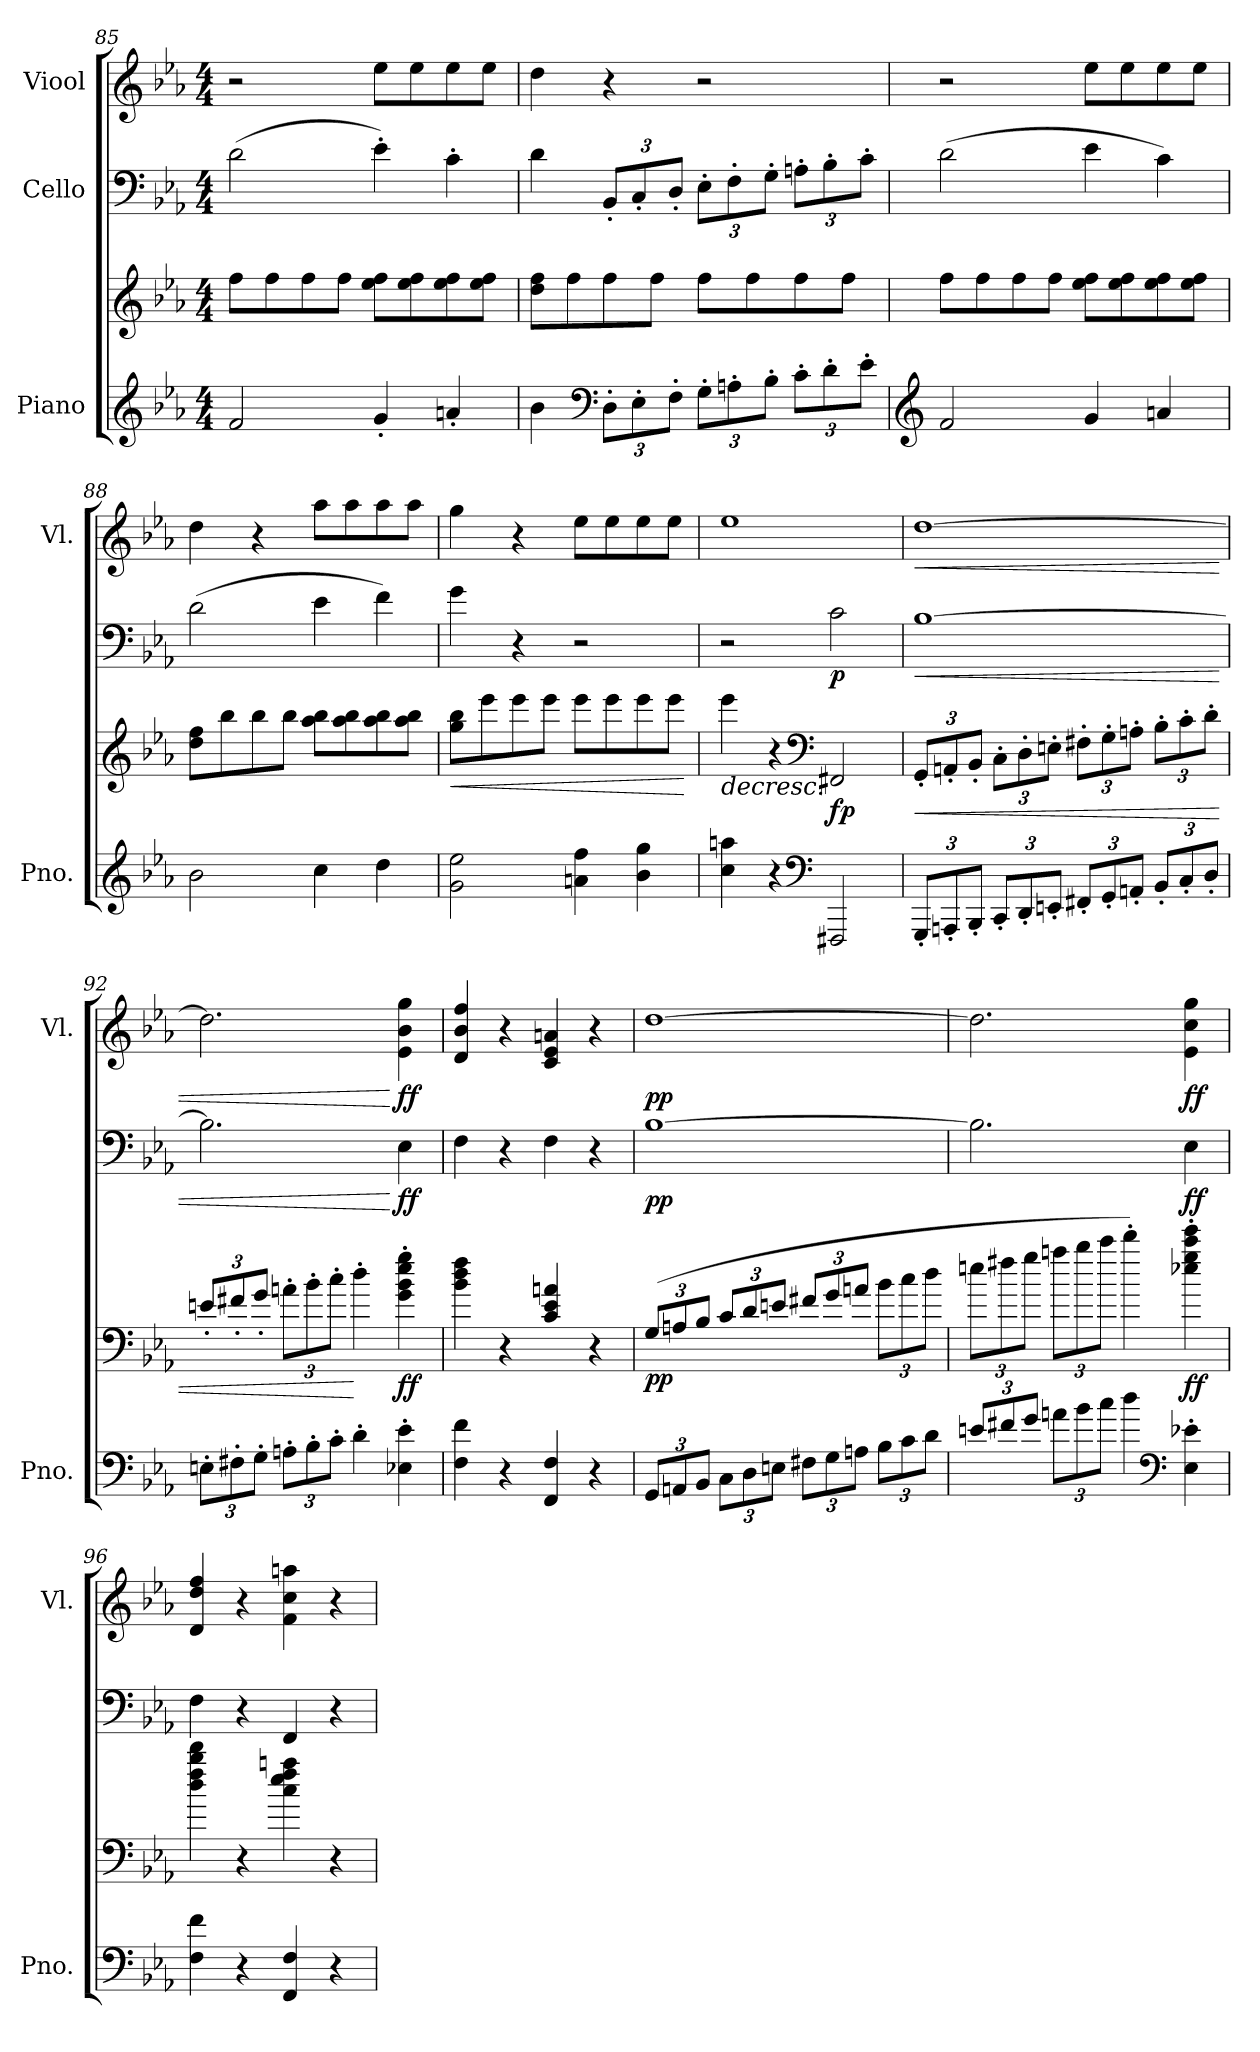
**kern	**kern	**dynam	**kern	**dynam	**kern	**dynam
*part3	*part3	*part3	*part2	*part2	*part1	*part1
*staff4	*staff3	*staff3/4	*staff2	*staff2	*staff1	*staff1
*I"Piano	*	*	*I"Cello	*	*I"Viool	*
*I'Pno.	*	*	*	*	*I'Vl.	*
!!LO:LB:g=z
*clefG2	*clefG2	*	*clefF4	*	*clefG2	*
*k[b-e-a-]	*k[b-e-a-]	*	*k[b-e-a-]	*	*k[b-e-a-]	*
*M4/4	*M4/4	*	*M4/4	*	*M4/4	*
=85	=85	=85	=85	=85	=85	=85
2f/	8ff\L	.	(>2d\	.	2r	.
.	8ff\	.	.	.	.	.
.	8ff\	.	.	.	.	.
.	8ff\J	.	.	.	.	.
4g'/	8ee-\ 8ff\L	.	4e-'\)	.	8ee-\L	.
.	8ee-\ 8ff\	.	.	.	8ee-\	.
4an'/	8ee-\ 8ff\	.	4c'\	.	8ee-\	.
.	8ee-\ 8ff\J	.	.	.	8ee-\J	.
=86	=86	=86	=86	=86	=86	=86
4b-\	8dd\ 8ff\L	.	4d\	.	4dd\	.
.	8ff\	.	.	.	.	.
*clefF4	*	*	*	*	*	*
*Xbrackettup	*	*	*Xbrackettup	*	*	*
12D'\L	8ff\	.	12BB-'/L	.	4r	.
12E-'\	.	.	12C'/	.	.	.
.	8ff\J	.	.	.	.	.
12F'\J	.	.	12D'/J	.	.	.
12G'\L	8ff\L	.	12E-'\L	.	2r	.
12An'\	.	.	12F'\	.	.	.
.	8ff\	.	.	.	.	.
12B-'\J	.	.	12G'\J	.	.	.
12c'\L	8ff\	.	12An'\L	.	.	.
12d'\	.	.	12B-'\	.	.	.
.	8ff\J	.	.	.	.	.
12e-'\J	.	.	12c'\J	.	.	.
=87	=87	=87	=87	=87	=87	=87
*clefG2	*	*	*	*	*	*
2f/	8ff\L	.	(>2d\	.	2r	.
.	8ff\	.	.	.	.	.
.	8ff\	.	.	.	.	.
.	8ff\J	.	.	.	.	.
4g/	8ee-\ 8ff\L	.	4e-\	.	8ee-\L	.
.	8ee-\ 8ff\	.	.	.	8ee-\	.
4an/	8ee-\ 8ff\	.	4c\)	.	8ee-\	.
.	8ee-\ 8ff\J	.	.	.	8ee-\J	.
!!LO:PB:g=z
=88	=88	=88	=88	=88	=88	=88
2b-\	8dd\ 8ff\L	.	(>2d\	.	4dd\	.
.	8bb-\	.	.	.	.	.
.	8bb-\	.	.	.	4r	.
.	8bb-\J	.	.	.	.	.
4cc\	8aa-\ 8bb-\L	.	4e-\	.	8aa-\L	.
.	8aa-\ 8bb-\	.	.	.	8aa-\	.
4dd\	8aa-\ 8bb-\	.	4f\)	.	8aa-\	.
.	8aa-\ 8bb-\J	.	.	.	8aa-\J	.
=89	=89	=89	=89	=89	=89	=89
!	!	!LO:HP:b	!	!	!	!
2g\ 2ee-\	8gg\ 8bb-\L	<	4g\	.	4gg\	.
.	8eee-\	.	.	.	.	.
.	8eee-\	.	4r	.	4r	.
.	8eee-\J	.	.	.	.	.
4an\ 4ff\	8eee-\L	.	2r	.	8ee-\L	.
.	8eee-\	.	.	.	8ee-\	.
4b-\ 4gg\	8eee-\	.	.	.	8ee-\	.
.	8eee-\J	.	.	.	8ee-\J	.
.	.	[	.	.	.	.
=90	=90	=90	=90	=90	=90	=90
!	!	!LO:HP:b	!	!	!	!
4cc\ 4aan\	4eee-\	>	2r	.	1ee-	.
4r	4r	.	.	.	.	.
*clefF4	*clefF4	*	*	*	*	*
!	!	!LO:DY:b	!	!LO:DY:b	!	!
2FFF#X/	2FF#X/	fp	2c\	p	.	.
.	.	]	.	.	.	.
!!LO:LB:g=z
=91	=91	=91	=91	=91	=91	=91
*	*Xbrackettup	*	*	*	*	*
!	!	!LO:HP:b	!	!LO:HP:b	!	!LO:HP:b
12GGG'/L	12GG'/L	<	[1B-	<	[1dd	<
12AAAn'/	12AAn'/	.	.	.	.	.
12BBB-'/J	12BB-'/J	.	.	.	.	.
12CC'/L	12C'\L	.	.	.	.	.
12DD'/	12D'\	.	.	.	.	.
12EEn'/J	12En'\J	.	.	.	.	.
12FF#X'/L	12F#X'\L	.	.	.	.	.
12GG'/	12G'\	.	.	.	.	.
12AAn'/J	12An'\J	.	.	.	.	.
12BB-'/L	12B-'\L	.	.	.	.	.
12C'/	12c'\	.	.	.	.	.
12D'/J	12d'\J	.	.	.	.	.
=92	=92	=92	=92	=92	=92	=92
12En'\L	12en'/L	.	2.B-\]	.	2.dd\]	.
12F#X'\	12f#X'/	.	.	.	.	.
12G'\J	12g'/J	.	.	.	.	.
12An'\L	12an'\L	.	.	.	.	.
12B-'\	12b-'\	.	.	.	.	.
12c'\J	12cc'\J	.	.	.	.	.
4d'\	4dd'\	[	.	.	.	.
!	!	!LO:DY:b	!	!LO:DY:n=1:b	!	!LO:DY:n=1:b
4E-X\' 4e-\'	4g\' 4b-\' 4ee-\' 4gg\'	ff	4E-\	[ ff	4e-\ 4b-\ 4gg\	[ ff
=93	=93	=93	=93	=93	=93	=93
4F\ 4f\	4b-\ 4dd\ 4ff\	.	4F\	.	4d/ 4b-/ 4ff/	.
4r	4r	.	4r	.	4r	.
4FF/ 4F/	4c/ 4e-/ 4an/	.	4F\	.	4c/ 4e-/ 4an/	.
4r	4r	.	4r	.	4r	.
!!LO:LB:g=z
=94	=94	=94	=94	=94	=94	=94
!	!	!LO:DY:b	!	!LO:DY:b	!	!LO:DY:b
12GG/L	(>12G/L	pp	[1B-	pp	[1dd	pp
12AAn/	12An/	.	.	.	.	.
12BB-/J	12B-/J	.	.	.	.	.
12C\L	12c/L	.	.	.	.	.
12D\	12d/	.	.	.	.	.
12En\J	12en/J	.	.	.	.	.
12F#X\L	12f#X/L	.	.	.	.	.
12G\	12g/	.	.	.	.	.
12An\J	12an/J	.	.	.	.	.
12B-\L	12b-\L	.	.	.	.	.
12c\	12cc\	.	.	.	.	.
12d\J	12dd\J	.	.	.	.	.
=95	=95	=95	=95	=95	=95	=95
12en/L	12een\L	.	2.B-\]	.	2.dd\]	.
12f#X/	12ff#X\	.	.	.	.	.
12g/J	12gg\J	.	.	.	.	.
12an\L	12aan\L	.	.	.	.	.
12b-\	12bb-\	.	.	.	.	.
12cc\J	12ccc\J	.	.	.	.	.
4dd\	4ddd'\)	.	.	.	.	.
*clefF4	*	*	*	*	*	*
!	!	!LO:DY:b	!	!LO:DY:b	!	!LO:DY:b
4E-\' 4e-X\'	4ee-X\' 4gg\' 4ccc\' 4eee-\'	ff	4E-\	ff	4e-\ 4cc\ 4gg\	ff
=96	=96	=96	=96	=96	=96	=96
4F\ 4f\	4dd\ 4ff\ 4bb-\ 4ddd\	.	4F\	.	4d/ 4dd/ 4ff/	.
4r	4r	.	4r	.	4r	.
4FF/ 4F/	4cc\ 4ee-\ 4ff\ 4aan\	.	4FF/	.	4f\ 4cc\ 4aan\	.
4r	4r	.	4r	.	4r	.
=	=	=	=	=	=	=
*-	*-	*-	*-	*-	*-	*-
